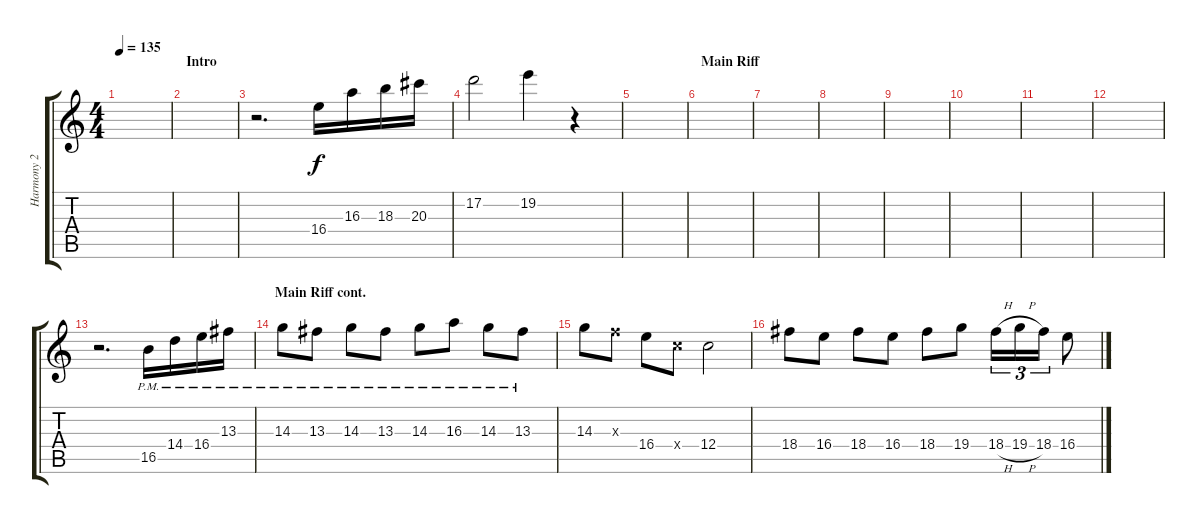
\track ("Harmony 2" "Harmony 2") {instrument distortionguitar}
\staff {score tabs}
\tuning (D4 A3 F3 C3 G2 C2) {hide}
\ts (4 4)
\tempo 135
\clef g2
\ks c
|
\section ("" "Intro")
|
r.2{d} 16.4.16 16.3.16 18.3.16 20.3.16 |
17.2.2 19.2.4 r.4 |
|
\section ("" "Main Riff")
|
|
|
|
|
|
|
r.2{d} 16.5{pm}.16 14.4{pm}.16 16.4{pm}.16 13.3{pm}.16 |
\section ("" "Main Riff cont.")
14.3{pm}.8 13.3{pm}.8 14.3{pm}.8 13.3{pm}.8 14.3{pm}.8 16.3{pm}.8 14.3{pm}.8 13.3{pm}.8 |
14.3.8 12.3{x}.8 16.4.8 12.4{x}.8 12.4.2 |
18.4.8 16.4.8 18.4.8 16.4.8 18.4.8 19.4.8 18.4{h}.16{tu (3 2)} 19.4{h}.16{tu (3 2)} 18.4.16{tu (3 2)} 16.4.8
